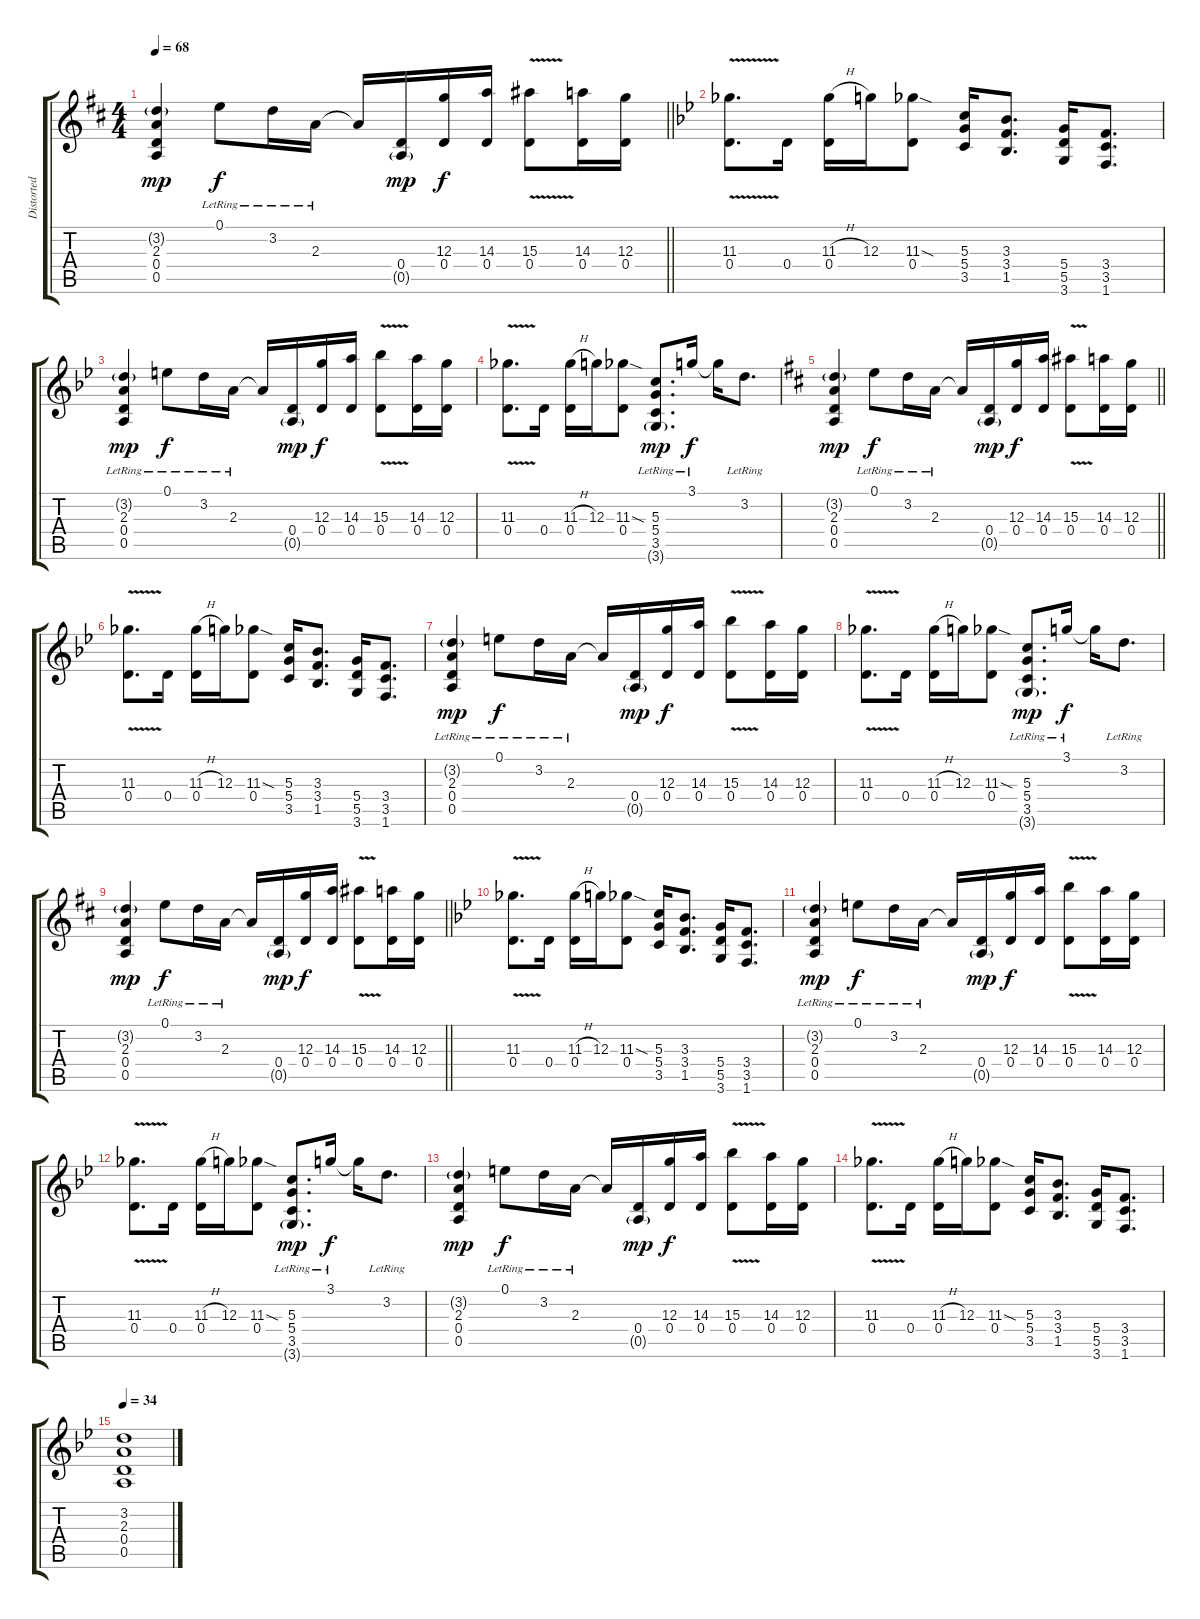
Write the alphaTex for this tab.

\track ("Distorted [Left]" "Distorted ") {instrument overdrivenguitar}
\staff {score tabs}
\tuning (E4 B3 G3 D3 A2 E2) {hide}
\ts (4 4)
\tempo 68
\clef g2
\barLineRight lightlight
\ks d
(3.2{g} 2.3 0.4 0.5).4{dy mp} 0.1{lr}.8{dy f} 3.2{lr}.16 2.3{lr}.16 2.3{t}.16 (0.4 0.5{g}).16{dy mp} (12.3 0.4).16{dy f} (14.3 0.4).16 (15.3{v} 0.4{v}).8 (14.3 0.4).16 (12.3 0.4).16 |
\ks bb
(11.3{v} 0.4{v}).8{d} 0.4.16 (11.3{h} 0.4).16 12.3.16 (11.3{sod} 0.4).8 (5.3 5.4 3.5).16 (3.3 3.4 1.5).8{d} (5.4 5.5 3.6).16 (3.4 3.5 1.6).8{d} |
(3.2{g lr} 2.3{lr} 0.4{lr} 0.5{lr}).4{dy mp} 0.1{lr}.8{dy f} 3.2{lr}.16 2.3{lr}.16 2.3{t}.16 (0.4 0.5{g}).16{dy mp} (12.3 0.4).16{dy f} (14.3 0.4).16 (15.3{v} 0.4{v}).8 (14.3 0.4).16 (12.3 0.4).16 |
(11.3{v} 0.4{v}).8{d} 0.4.16 (11.3{h} 0.4).16 12.3.16 (11.3{sod} 0.4).8 (5.3{lr} 5.4{lr} 3.5{lr} 3.6{g lr}).8{d dy mp} 3.1{lr}.16{dy f} 3.1{t}.16 3.2{lr}.8{d} |
\barLineRight lightlight
\ks d
(3.2{g} 2.3 0.4 0.5).4{dy mp} 0.1{lr}.8{dy f} 3.2{lr}.16 2.3{lr}.16 2.3{t}.16 (0.4 0.5{g}).16{dy mp} (12.3 0.4).16{dy f} (14.3 0.4).16 (15.3{v} 0.4{v}).8 (14.3 0.4).16 (12.3 0.4).16 |
\ks bb
(11.3{v} 0.4{v}).8{d} 0.4.16 (11.3{h} 0.4).16 12.3.16 (11.3{sod} 0.4).8 (5.3 5.4 3.5).16 (3.3 3.4 1.5).8{d} (5.4 5.5 3.6).16 (3.4 3.5 1.6).8{d} |
(3.2{g lr} 2.3{lr} 0.4{lr} 0.5{lr}).4{dy mp} 0.1{lr}.8{dy f} 3.2{lr}.16 2.3{lr}.16 2.3{t}.16 (0.4 0.5{g}).16{dy mp} (12.3 0.4).16{dy f} (14.3 0.4).16 (15.3{v} 0.4{v}).8 (14.3 0.4).16 (12.3 0.4).16 |
(11.3{v} 0.4{v}).8{d} 0.4.16 (11.3{h} 0.4).16 12.3.16 (11.3{sod} 0.4).8 (5.3{lr} 5.4{lr} 3.5{lr} 3.6{g lr}).8{d dy mp} 3.1{lr}.16{dy f} 3.1{t}.16 3.2{lr}.8{d} |
\barLineRight lightlight
\ks d
(3.2{g} 2.3 0.4 0.5).4{dy mp} 0.1{lr}.8{dy f} 3.2{lr}.16 2.3{lr}.16 2.3{t}.16 (0.4 0.5{g}).16{dy mp} (12.3 0.4).16{dy f} (14.3 0.4).16 (15.3{v} 0.4{v}).8 (14.3 0.4).16 (12.3 0.4).16 |
\ks bb
(11.3{v} 0.4{v}).8{d} 0.4.16 (11.3{h} 0.4).16 12.3.16 (11.3{sod} 0.4).8 (5.3 5.4 3.5).16 (3.3 3.4 1.5).8{d} (5.4 5.5 3.6).16 (3.4 3.5 1.6).8{d} |
(3.2{g lr} 2.3{lr} 0.4{lr} 0.5{lr}).4{dy mp} 0.1{lr}.8{dy f} 3.2{lr}.16 2.3{lr}.16 2.3{t}.16 (0.4 0.5{g}).16{dy mp} (12.3 0.4).16{dy f} (14.3 0.4).16 (15.3{v} 0.4{v}).8 (14.3 0.4).16 (12.3 0.4).16 |
(11.3{v} 0.4{v}).8{d} 0.4.16 (11.3{h} 0.4).16 12.3.16 (11.3{sod} 0.4).8 (5.3{lr} 5.4{lr} 3.5{lr} 3.6{g lr}).8{d dy mp} 3.1{lr}.16{dy f} 3.1{t}.16 3.2{lr}.8{d} |
(3.2{g} 2.3 0.4 0.5).4{dy mp} 0.1{lr}.8{dy f} 3.2{lr}.16 2.3{lr}.16 2.3{t}.16 (0.4 0.5{g}).16{dy mp} (12.3 0.4).16{dy f} (14.3 0.4).16 (15.3{v} 0.4{v}).8 (14.3 0.4).16 (12.3 0.4).16 |
(11.3{v} 0.4{v}).8{d} 0.4.16 (11.3{h} 0.4).16 12.3.16 (11.3{sod} 0.4).8 (5.3 5.4 3.5).16 (3.3 3.4 1.5).8{d} (5.4 5.5 3.6).16 (3.4 3.5 1.6).8{d} |
\tempo 34
(3.2 2.3 0.4 0.5).1
